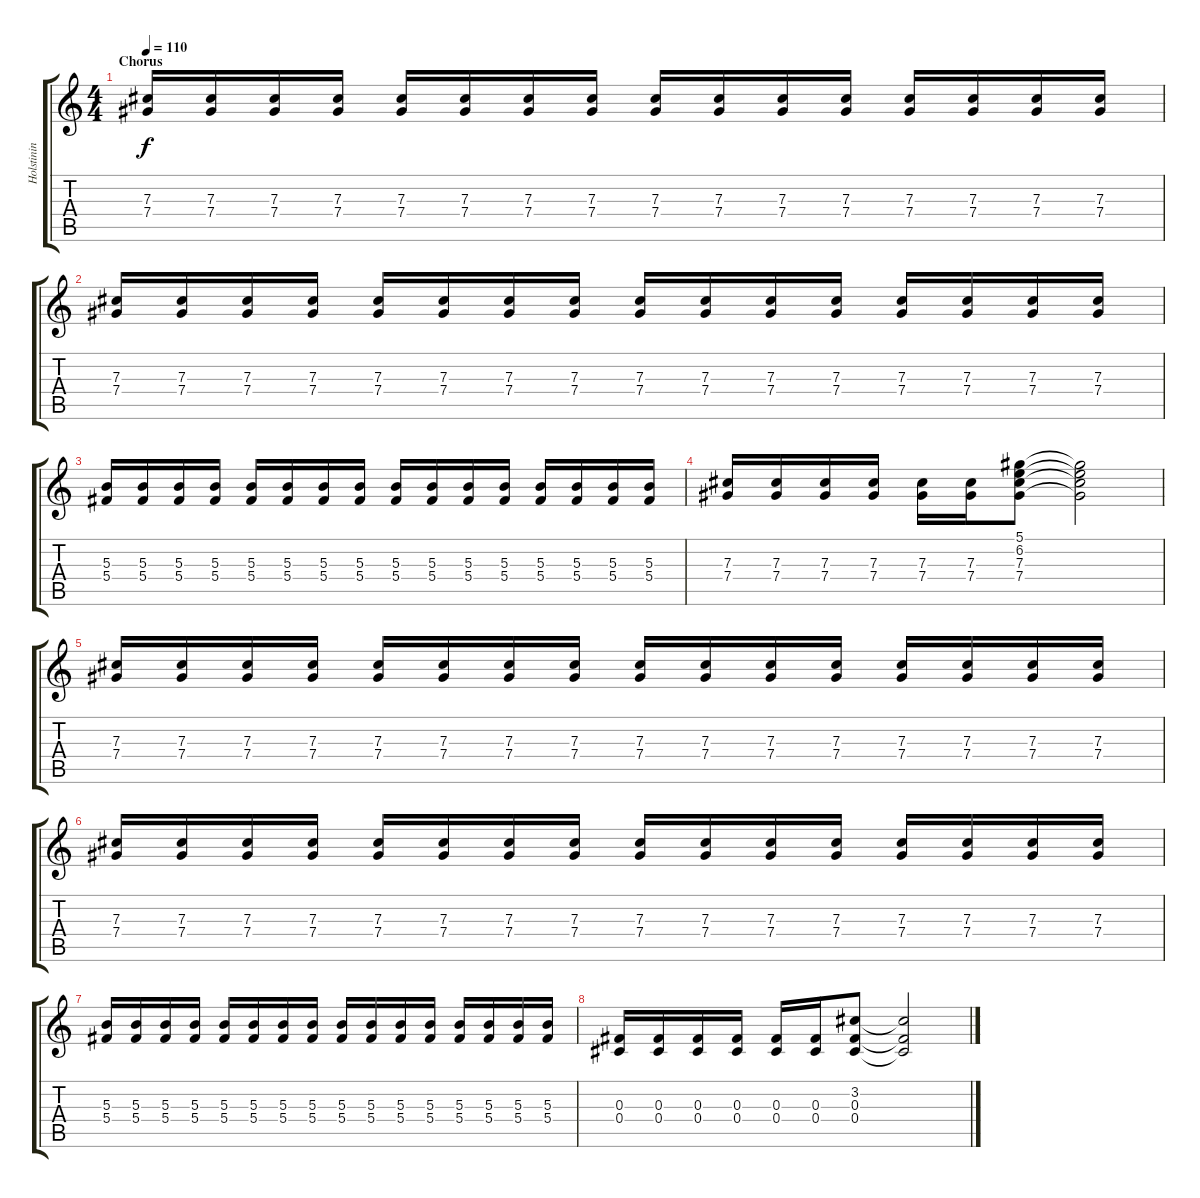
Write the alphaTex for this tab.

\track ("Holstinin" "Holstinin") {instrument distortionguitar}
\staff {score tabs}
\tuning (Eb4 Bb3 Gb3 Db3 Ab2 Eb2) {hide}
\ts (4 4)
\section ("" "Chorus")
\tempo 110
\clef g2
\ks c
(7.3 7.4).16{dy f} (7.3 7.4).16 (7.3 7.4).16 (7.3 7.4).16 (7.3 7.4).16 (7.3 7.4).16 (7.3 7.4).16 (7.3 7.4).16 (7.3 7.4).16 (7.3 7.4).16 (7.3 7.4).16 (7.3 7.4).16 (7.3 7.4).16 (7.3 7.4).16 (7.3 7.4).16 (7.3 7.4).16 |
(7.3 7.4).16 (7.3 7.4).16 (7.3 7.4).16 (7.3 7.4).16 (7.3 7.4).16 (7.3 7.4).16 (7.3 7.4).16 (7.3 7.4).16 (7.3 7.4).16 (7.3 7.4).16 (7.3 7.4).16 (7.3 7.4).16 (7.3 7.4).16 (7.3 7.4).16 (7.3 7.4).16 (7.3 7.4).16 |
(5.3 5.4).16 (5.3 5.4).16 (5.3 5.4).16 (5.3 5.4).16 (5.3 5.4).16 (5.3 5.4).16 (5.3 5.4).16 (5.3 5.4).16 (5.3 5.4).16 (5.3 5.4).16 (5.3 5.4).16 (5.3 5.4).16 (5.3 5.4).16 (5.3 5.4).16 (5.3 5.4).16 (5.3 5.4).16 |
(7.3 7.4).16 (7.3 7.4).16 (7.3 7.4).16 (7.3 7.4).16 (7.3 7.4).16 (7.3 7.4).16 (5.1 6.2 7.3 7.4).8 (5.1{t} 6.2{t} 7.3{t} 7.4{t}).2 |
(7.3 7.4).16 (7.3 7.4).16 (7.3 7.4).16 (7.3 7.4).16 (7.3 7.4).16 (7.3 7.4).16 (7.3 7.4).16 (7.3 7.4).16 (7.3 7.4).16 (7.3 7.4).16 (7.3 7.4).16 (7.3 7.4).16 (7.3 7.4).16 (7.3 7.4).16 (7.3 7.4).16 (7.3 7.4).16 |
(7.3 7.4).16 (7.3 7.4).16 (7.3 7.4).16 (7.3 7.4).16 (7.3 7.4).16 (7.3 7.4).16 (7.3 7.4).16 (7.3 7.4).16 (7.3 7.4).16 (7.3 7.4).16 (7.3 7.4).16 (7.3 7.4).16 (7.3 7.4).16 (7.3 7.4).16 (7.3 7.4).16 (7.3 7.4).16 |
(5.3 5.4).16 (5.3 5.4).16 (5.3 5.4).16 (5.3 5.4).16 (5.3 5.4).16 (5.3 5.4).16 (5.3 5.4).16 (5.3 5.4).16 (5.3 5.4).16 (5.3 5.4).16 (5.3 5.4).16 (5.3 5.4).16 (5.3 5.4).16 (5.3 5.4).16 (5.3 5.4).16 (5.3 5.4).16 |
(0.3 0.4).16 (0.3 0.4).16 (0.3 0.4).16 (0.3 0.4).16 (0.3 0.4).16 (0.3 0.4).16 (3.2 0.3 0.4).8 (3.2{t} 0.3{t} 0.4{t}).2
